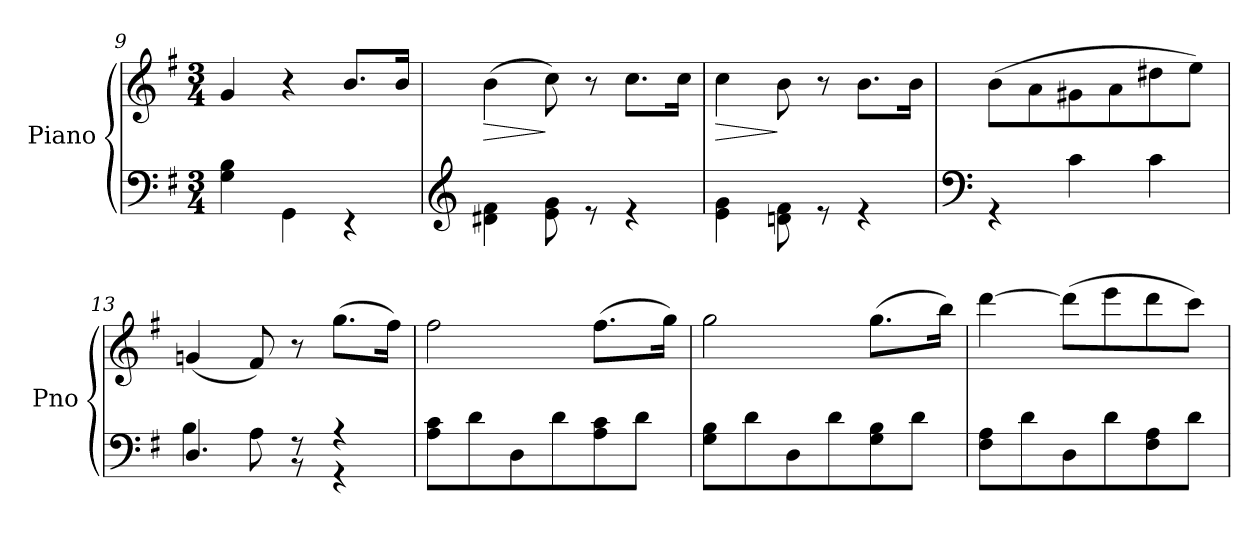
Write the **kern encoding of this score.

**kern	**kern	**dynam
*part1	*part1	*part1
*staff2	*staff1	*staff1/2
*I"Piano	*	*
*I'Pno	*	*
*clefF4	*clefG2	*
*k[f#]	*k[f#]	*
*G:	*G:	*
*M3/4	*M3/4	*
=9	=9	=9
*^	*	*
2.ryy	4G\ 4B\	4g/	.
.	4GG\	4r	.
.	4r	8.b/L	.
.	.	16b/Jk	.
=10	=10	=10	=10
*clefG2	*	*	*
!	!	!	!LO:HP:b
2.ryy	4d#X\ 4f#\	(>4b\	>
.	8e\ 8g\	8cc\)	]
.	8r	8r	.
.	4r	8.cc\L	.
.	.	16cc\Jk	.
=11	=11	=11	=11
!	!	!	!LO:HP:b
2.ryy	4e\ 4g\	4cc\	>
.	8dn\ 8f#\	8b\	]
.	8r	8r	.
.	4r	8.b\L	.
.	.	16b\Jk	.
=12	=12	=12	=12
*clefF4	*	*	*
2.ryy	4r	(>8b\L	.
.	.	8a\	.
.	4c\	8g#X\	.
.	.	8a\	.
.	4c\	8dd#X\	.
.	.	8ee\J)	.
=13	=13	=13	=13
4.D/	4B\	(<4gn/	.
.	8A\	8f#/)	.
8r	8r	8r	.
4r	4r	(>8.gg\L	.
.	.	16ff#\Jk)	.
!!LO:LB:g=z
=14	=14	=14	=14
2.ryy	8A\ 8c\L	2ff#\	.
.	8d\	.	.
.	8D\	.	.
.	8d\	.	.
.	8A\ 8c\	(>8.ff#\L	.
.	8d\J	.	.
.	.	16gg\Jk)	.
=15	=15	=15	=15
2.ryy	8G\ 8B\L	2gg\	.
.	8d\	.	.
.	8D\	.	.
.	8d\	.	.
.	8G\ 8B\	(>8.gg\L	.
.	8d\J	.	.
.	.	16bb\Jk)	.
=16	=16	=16	=16
2.ryy	8F#\ 8A\L	[4ddd\	.
.	8d\	.	.
.	8D\	(>8ddd\L]	.
.	8d\	8eee\	.
.	8F#\ 8A\	8ddd\	.
.	8d\J	8ccc\J)	.
*v	*v	*	*
=	=	=
*-	*-	*-
